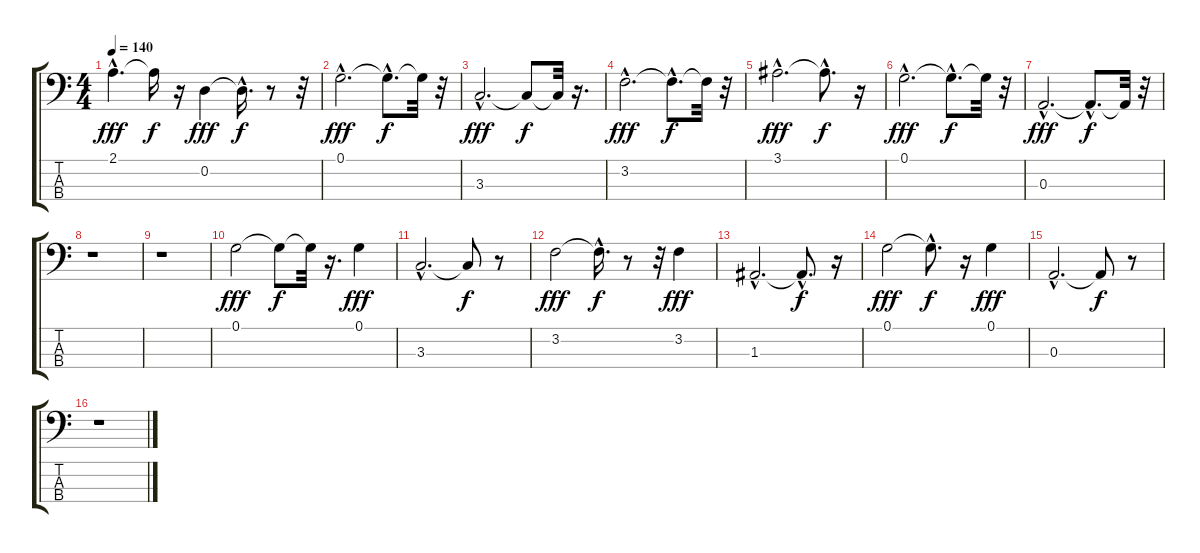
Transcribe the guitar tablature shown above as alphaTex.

\track "" {instrument electricbasspick}
\staff {score tabs}
\tuning (G2 D2 A1 E1) {hide}
\ts (4 4)
\tempo 140
\clef f4
\ks c
2.1{hac}.4{d dy fff} 2.1{t}.16{dy f} r.16 0.2.4{dy fff} 0.2{hac t}.16{d dy f} r.8 r.32 |
0.1{hac}.2{d dy fff} 0.1{hac t}.8{d dy f} 0.1{t}.32 r.32 |
3.3{hac}.2{d dy fff} 3.3{t}.8{dy f} 3.3{t}.32 r.16{d} |
3.2{hac}.2{d dy fff} 3.2{hac t}.8{d dy f} 3.2{t}.32 r.32 |
3.1{hac}.2{d dy fff} 3.1{hac t}.8{d dy f} r.16 |
0.1{hac}.2{d dy fff} 0.1{hac t}.8{d dy f} 0.1{t}.32 r.32 |
0.3{hac}.2{d dy fff} 0.3{hac t}.8{d dy f} 0.3{t}.32 r.32 |
r.1 |
r.1 |
0.1.2{dy fff} 0.1{t}.8{dy f} 0.1{t}.32 r.16{d} 0.1.4{dy fff} |
3.3{hac}.2{d} 3.3{t}.8{dy f} r.8 |
3.2.2{dy fff} 3.2{hac t}.16{d dy f} r.8 r.32 3.2.4{dy fff} |
1.3{hac}.2{d} 1.3{hac t}.8{d dy f} r.16 |
0.1.2{dy fff} 0.1{hac t}.8{d dy f} r.16 0.1.4{dy fff} |
0.3{hac}.2{d} 0.3{t}.8{dy f} r.8 |
r.1
